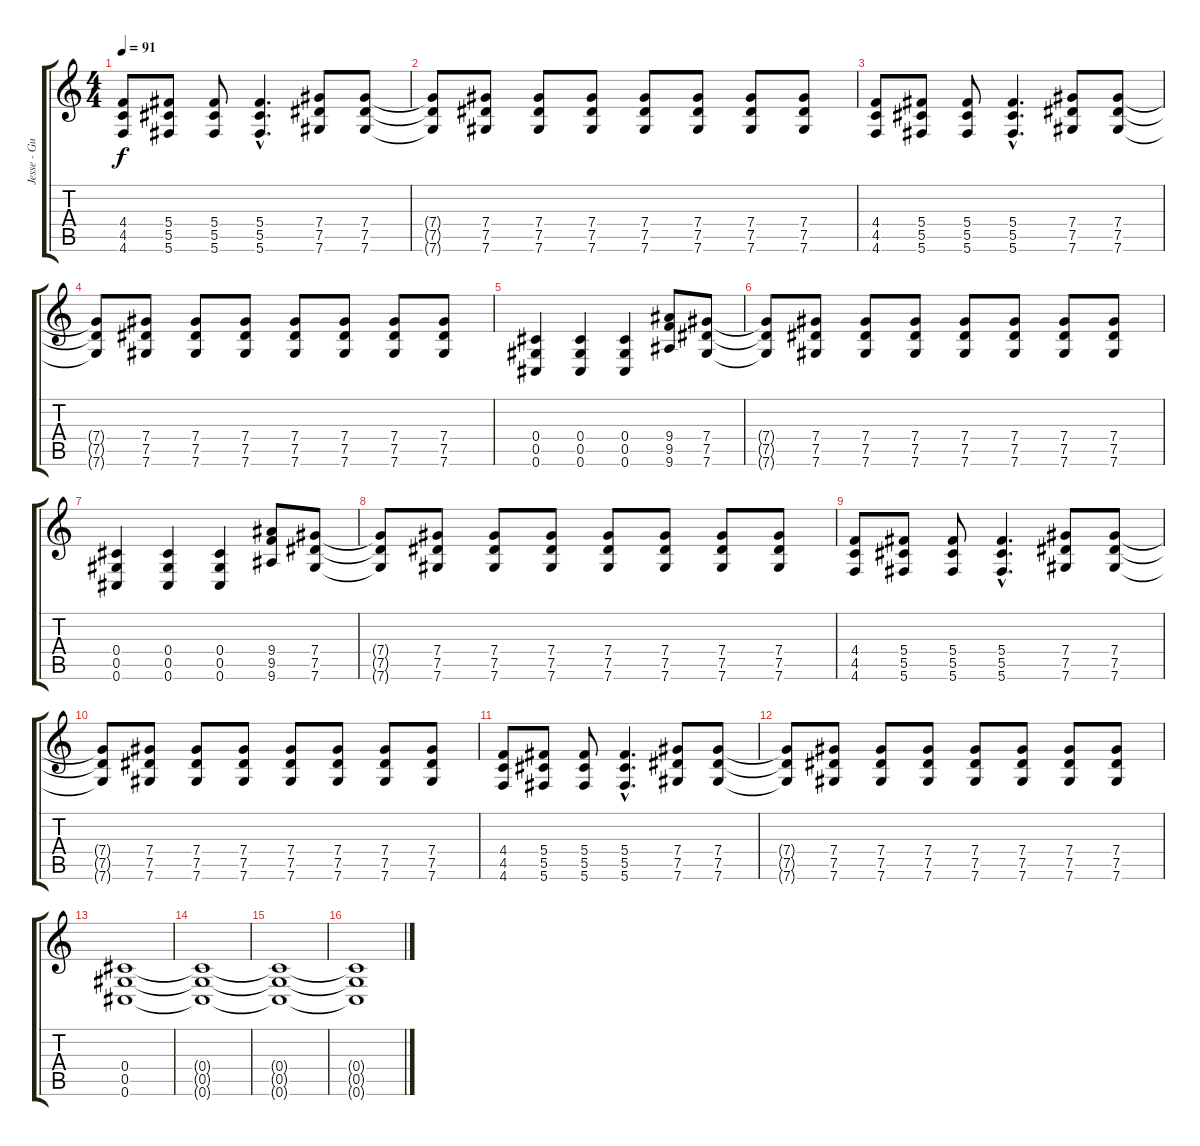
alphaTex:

\track ("Jesse - Guitar 2 (Left)" "Jesse - Gu") {instrument distortionguitar}
\staff {score tabs}
\tuning (Eb4 Bb3 Gb3 Db3 Ab2 Db2) {hide}
\ts (4 4)
\tempo 91
\clef g2
\ks c
(4.4 4.5 4.6).8{dy f} (5.4 5.5 5.6).8 (5.4 5.5 5.6).8 (5.4{hac} 5.5{hac} 5.6{hac}).4{d} (7.4 7.5 7.6).8 (7.4 7.5 7.6).8 |
(7.4{t} 7.5{t} 7.6{t}).8 (7.4 7.5 7.6).8 (7.4 7.5 7.6).8 (7.4 7.5 7.6).8 (7.4 7.5 7.6).8 (7.4 7.5 7.6).8 (7.4 7.5 7.6).8 (7.4 7.5 7.6).8 |
(4.4 4.5 4.6).8 (5.4 5.5 5.6).8 (5.4 5.5 5.6).8 (5.4{hac} 5.5{hac} 5.6{hac}).4{d} (7.4 7.5 7.6).8 (7.4 7.5 7.6).8 |
(7.4{t} 7.5{t} 7.6{t}).8 (7.4 7.5 7.6).8 (7.4 7.5 7.6).8 (7.4 7.5 7.6).8 (7.4 7.5 7.6).8 (7.4 7.5 7.6).8 (7.4 7.5 7.6).8 (7.4 7.5 7.6).8 |
(0.4 0.5 0.6).4 (0.4 0.5 0.6).4 (0.4 0.5 0.6).4 (9.4 9.5 9.6).8 (7.4 7.5 7.6).8 |
(7.4{t} 7.5{t} 7.6{t}).8 (7.4 7.5 7.6).8 (7.4 7.5 7.6).8 (7.4 7.5 7.6).8 (7.4 7.5 7.6).8 (7.4 7.5 7.6).8 (7.4 7.5 7.6).8 (7.4 7.5 7.6).8 |
(0.4 0.5 0.6).4 (0.4 0.5 0.6).4 (0.4 0.5 0.6).4 (9.4 9.5 9.6).8 (7.4 7.5 7.6).8 |
(7.4{t} 7.5{t} 7.6{t}).8 (7.4 7.5 7.6).8 (7.4 7.5 7.6).8 (7.4 7.5 7.6).8 (7.4 7.5 7.6).8 (7.4 7.5 7.6).8 (7.4 7.5 7.6).8 (7.4 7.5 7.6).8 |
(4.4 4.5 4.6).8 (5.4 5.5 5.6).8 (5.4 5.5 5.6).8 (5.4{hac} 5.5{hac} 5.6{hac}).4{d} (7.4 7.5 7.6).8 (7.4 7.5 7.6).8 |
(7.4{t} 7.5{t} 7.6{t}).8 (7.4 7.5 7.6).8 (7.4 7.5 7.6).8 (7.4 7.5 7.6).8 (7.4 7.5 7.6).8 (7.4 7.5 7.6).8 (7.4 7.5 7.6).8 (7.4 7.5 7.6).8 |
(4.4 4.5 4.6).8 (5.4 5.5 5.6).8 (5.4 5.5 5.6).8 (5.4{hac} 5.5{hac} 5.6{hac}).4{d} (7.4 7.5 7.6).8 (7.4 7.5 7.6).8 |
(7.4{t} 7.5{t} 7.6{t}).8 (7.4 7.5 7.6).8 (7.4 7.5 7.6).8 (7.4 7.5 7.6).8 (7.4 7.5 7.6).8 (7.4 7.5 7.6).8 (7.4 7.5 7.6).8 (7.4 7.5 7.6).8 |
(0.4 0.5 0.6).1 |
(0.4{t} 0.5{t} 0.6{t}).1 |
(0.4{t} 0.5{t} 0.6{t}).1 |
(0.4{t} 0.5{t} 0.6{t}).1
